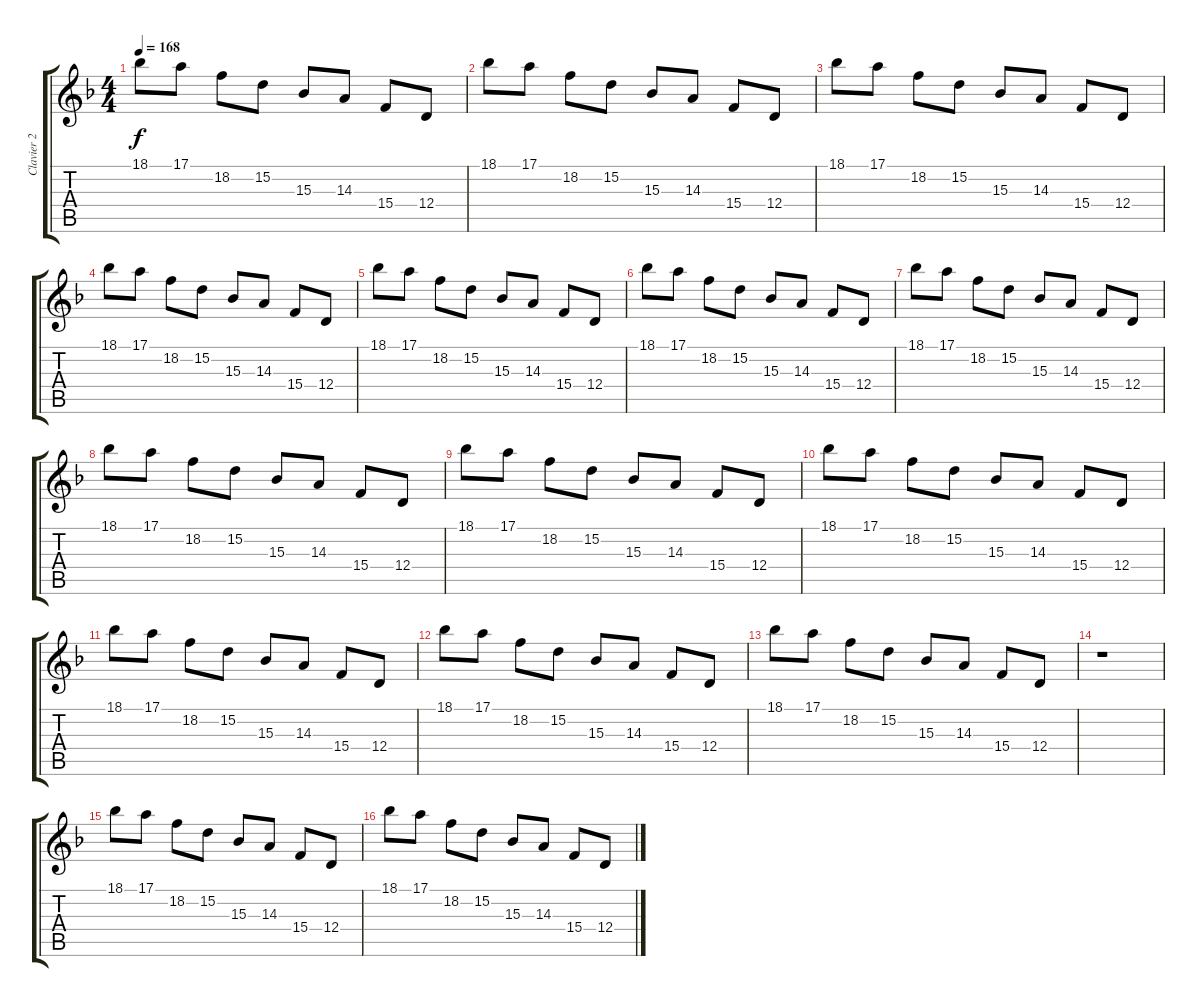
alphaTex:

\track ("Clavier 2" "Clavier 2") {instrument musicbox}
\staff {score tabs}
\tuning (E4 B3 G3 D3 A2 E2) {hide}
\ts (4 4)
\tempo 168
\clef g2
\ks f
18.1.8{dy f} 17.1.8 18.2.8 15.2.8 15.3.8 14.3.8 15.4.8 12.4.8 |
18.1.8 17.1.8 18.2.8 15.2.8 15.3.8 14.3.8 15.4.8 12.4.8 |
18.1.8 17.1.8 18.2.8 15.2.8 15.3.8 14.3.8 15.4.8 12.4.8 |
18.1.8 17.1.8 18.2.8 15.2.8 15.3.8 14.3.8 15.4.8 12.4.8 |
18.1.8 17.1.8 18.2.8 15.2.8 15.3.8 14.3.8 15.4.8 12.4.8 |
18.1.8 17.1.8 18.2.8 15.2.8 15.3.8 14.3.8 15.4.8 12.4.8 |
18.1.8 17.1.8 18.2.8 15.2.8 15.3.8 14.3.8 15.4.8 12.4.8 |
18.1.8 17.1.8 18.2.8 15.2.8 15.3.8 14.3.8 15.4.8 12.4.8 |
18.1.8 17.1.8 18.2.8 15.2.8 15.3.8 14.3.8 15.4.8 12.4.8 |
18.1.8 17.1.8 18.2.8 15.2.8 15.3.8 14.3.8 15.4.8 12.4.8 |
18.1.8 17.1.8 18.2.8 15.2.8 15.3.8 14.3.8 15.4.8 12.4.8 |
18.1.8 17.1.8 18.2.8 15.2.8 15.3.8 14.3.8 15.4.8 12.4.8 |
18.1.8 17.1.8 18.2.8 15.2.8 15.3.8 14.3.8 15.4.8 12.4.8 |
r.1 |
18.1.8 17.1.8 18.2.8 15.2.8 15.3.8 14.3.8 15.4.8 12.4.8 |
18.1.8 17.1.8 18.2.8 15.2.8 15.3.8 14.3.8 15.4.8 12.4.8
